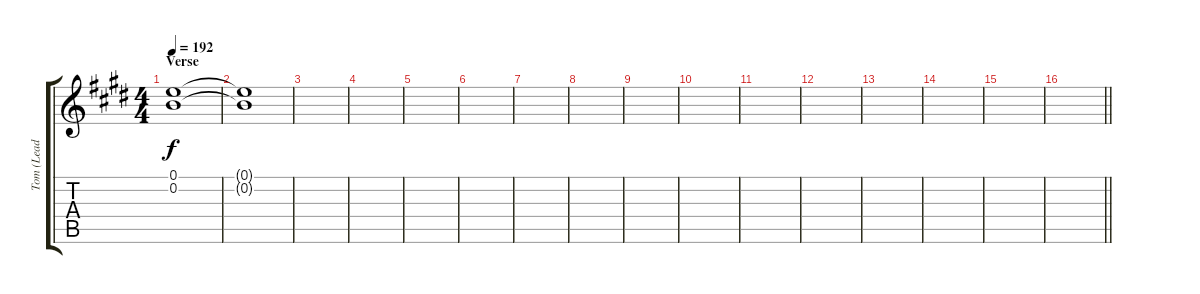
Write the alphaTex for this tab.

\track ("Tom (Lead Guitar)" "Tom (Lead ") {instrument distortionguitar}
\staff {score tabs}
\tuning (E4 B3 G3 D3 A2 E2) {hide}
\ts (4 4)
\section ("" "Verse")
\tempo 192
\clef g2
\ks e
(0.1 0.2).1{dy f} |
(0.1{t} 0.2{t}).1 |
|
|
|
|
|
|
|
|
|
|
|
|
|
\barLineRight lightlight
